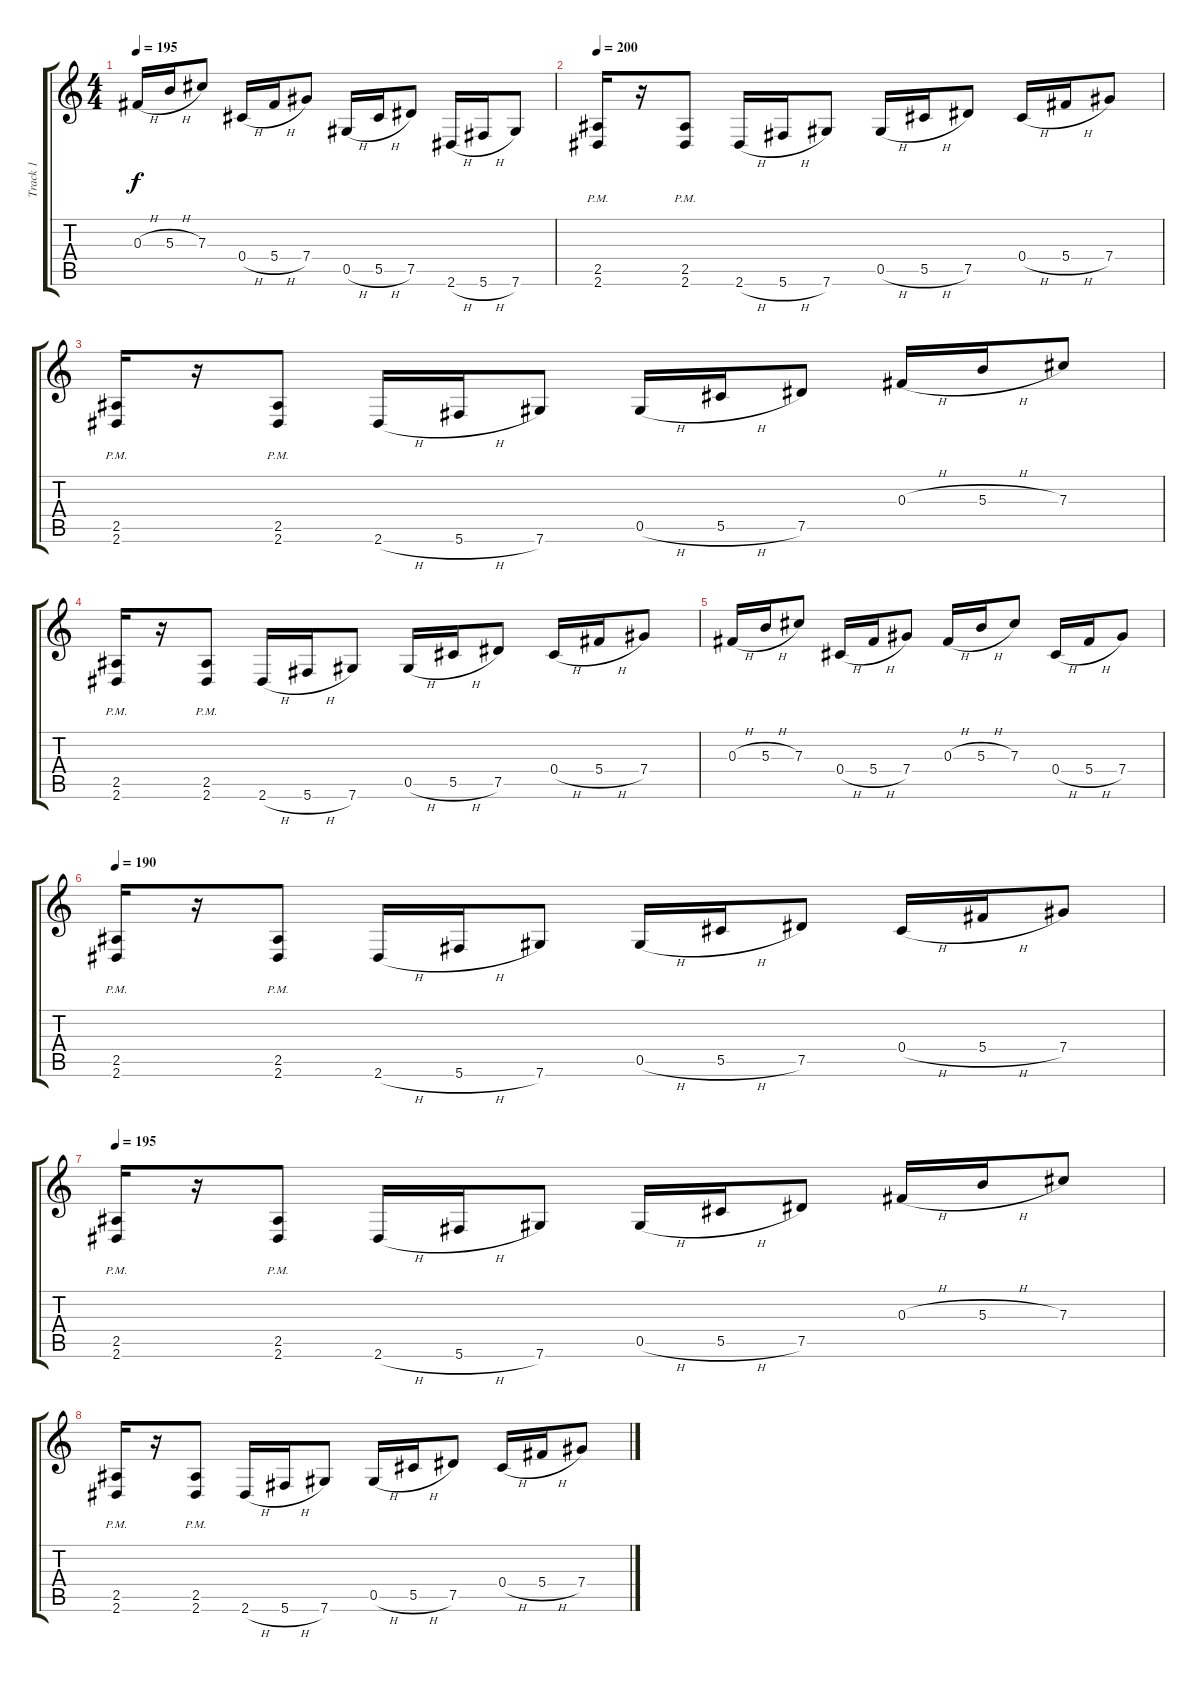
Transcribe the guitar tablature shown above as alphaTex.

\track ("Track 1" "Track 1") {instrument distortionguitar}
\staff {score tabs}
\tuning (Eb4 Bb3 Gb3 Db3 Ab2 Db2) {hide}
\ts (4 4)
\tempo 195
\clef g2
\ks c
0.3{h}.16{dy f} 5.3{h}.16 7.3.8 0.4{h}.16 5.4{h}.16 7.4.8 0.5{h}.16 5.5{h}.16 7.5.8 2.6{h}.16 5.6{h}.16 7.6.8 |
\tempo 200
(2.5{pm} 2.6{pm}).16 r.16 (2.5{pm} 2.6{pm}).8 2.6{h}.16 5.6{h}.16 7.6.8 0.5{h}.16 5.5{h}.16 7.5.8 0.4{h}.16 5.4{h}.16 7.4.8 |
(2.5{pm} 2.6{pm}).16 r.16 (2.5{pm} 2.6{pm}).8 2.6{h}.16 5.6{h}.16 7.6.8 0.5{h}.16 5.5{h}.16 7.5.8 0.3{h}.16 5.3{h}.16 7.3.8 |
(2.5{pm} 2.6{pm}).16 r.16 (2.5{pm} 2.6{pm}).8 2.6{h}.16 5.6{h}.16 7.6.8 0.5{h}.16 5.5{h}.16 7.5.8 0.4{h}.16 5.4{h}.16 7.4.8 |
0.3{h}.16 5.3{h}.16 7.3.8 0.4{h}.16 5.4{h}.16 7.4.8 0.3{h}.16 5.3{h}.16 7.3.8 0.4{h}.16 5.4{h}.16 7.4.8 |
\tempo 190
(2.5{pm} 2.6{pm}).16 r.16 (2.5{pm} 2.6{pm}).8 2.6{h}.16 5.6{h}.16 7.6.8 0.5{h}.16 5.5{h}.16 7.5.8 0.4{h}.16 5.4{h}.16 7.4.8 |
\tempo 195
(2.5{pm} 2.6{pm}).16 r.16 (2.5{pm} 2.6{pm}).8 2.6{h}.16 5.6{h}.16 7.6.8 0.5{h}.16 5.5{h}.16 7.5.8 0.3{h}.16 5.3{h}.16 7.3.8 |
(2.5{pm} 2.6{pm}).16 r.16 (2.5{pm} 2.6{pm}).8 2.6{h}.16 5.6{h}.16 7.6.8 0.5{h}.16 5.5{h}.16 7.5.8 0.4{h}.16 5.4{h}.16 7.4.8
